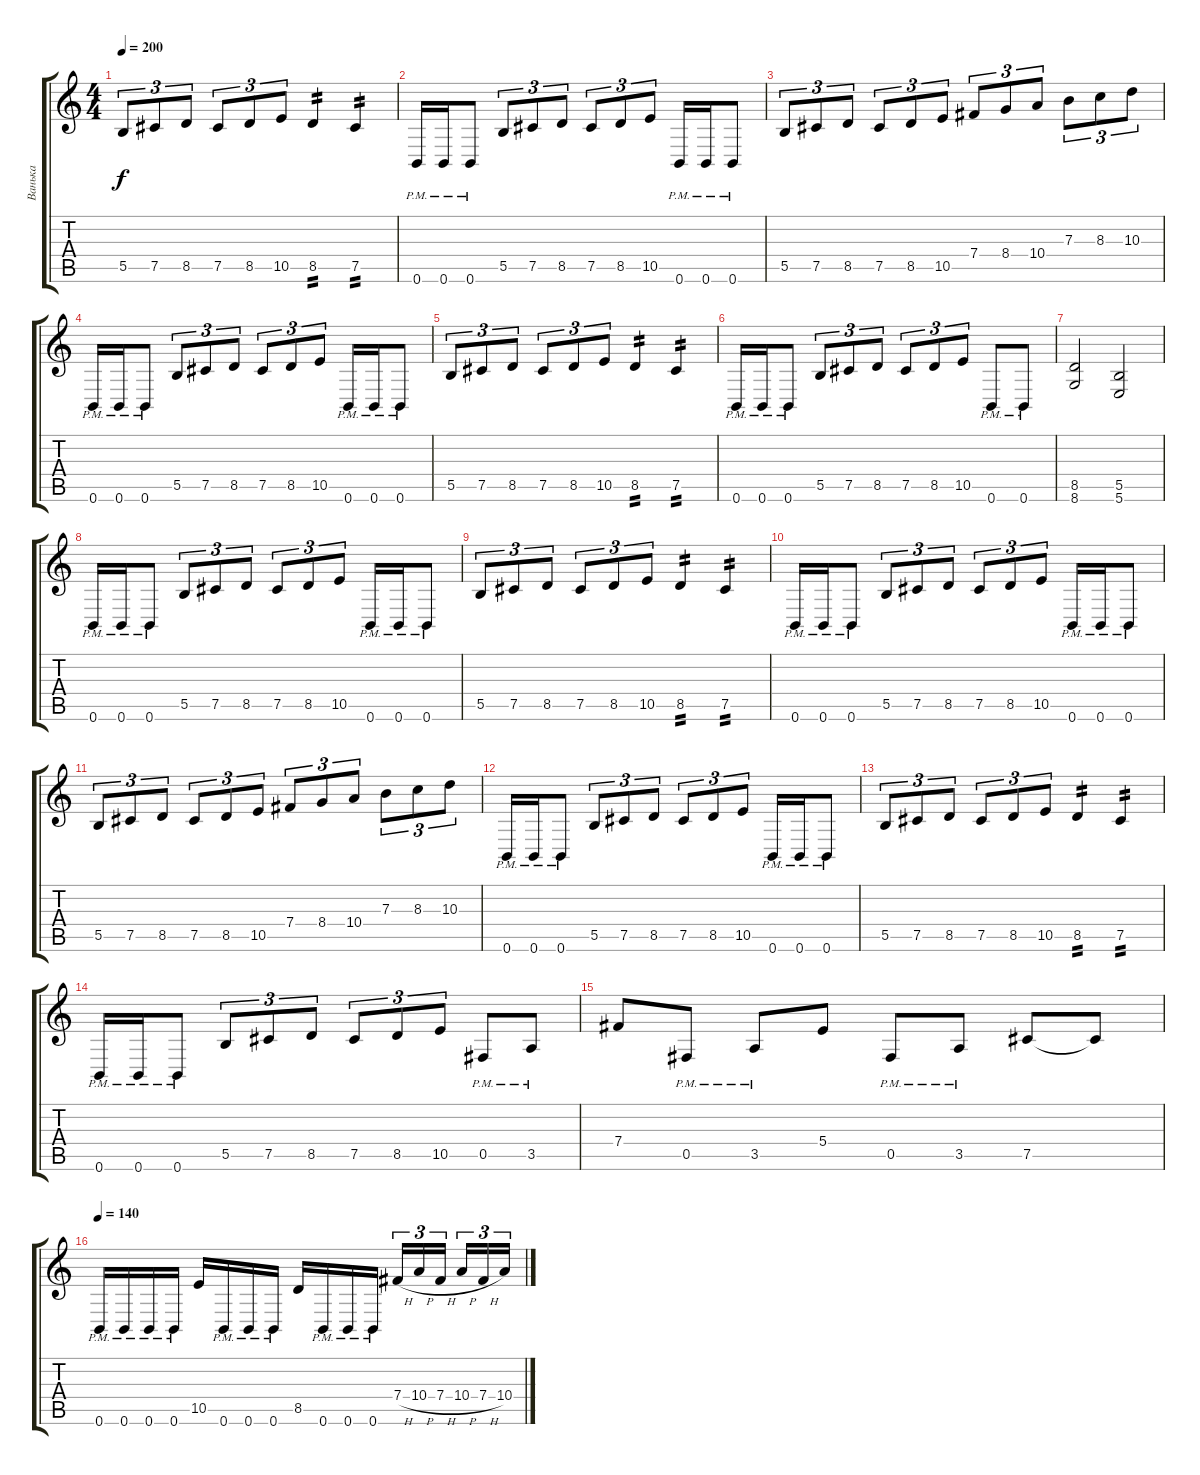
\track ("Ванька" "Ванька") {instrument distortionguitar}
\staff {score tabs}
\tuning (Db4 Ab3 E3 B2 Gb2 B1) {hide}
\ts (4 4)
\tempo 200
\clef g2
\ks c
5.5.8{tu (3 2) dy f} 7.5.8{tu (3 2)} 8.5.8{tu (3 2)} 7.5.8{tu (3 2)} 8.5.8{tu (3 2)} 10.5.8{tu (3 2)} 8.5.4{tp 2} 7.5.4{tp 2} |
0.6{pm}.16 0.6{pm}.16 0.6{pm}.8 5.5.8{tu (3 2)} 7.5.8{tu (3 2)} 8.5.8{tu (3 2)} 7.5.8{tu (3 2)} 8.5.8{tu (3 2)} 10.5.8{tu (3 2)} 0.6{pm}.16 0.6{pm}.16 0.6{pm}.8 |
5.5.8{tu (3 2)} 7.5.8{tu (3 2)} 8.5.8{tu (3 2)} 7.5.8{tu (3 2)} 8.5.8{tu (3 2)} 10.5.8{tu (3 2)} 7.4.8{tu (3 2)} 8.4.8{tu (3 2)} 10.4.8{tu (3 2)} 7.3.8{tu (3 2)} 8.3.8{tu (3 2)} 10.3.8{tu (3 2)} |
0.6{pm}.16 0.6{pm}.16 0.6{pm}.8 5.5.8{tu (3 2)} 7.5.8{tu (3 2)} 8.5.8{tu (3 2)} 7.5.8{tu (3 2)} 8.5.8{tu (3 2)} 10.5.8{tu (3 2)} 0.6{pm}.16 0.6{pm}.16 0.6{pm}.8 |
5.5.8{tu (3 2)} 7.5.8{tu (3 2)} 8.5.8{tu (3 2)} 7.5.8{tu (3 2)} 8.5.8{tu (3 2)} 10.5.8{tu (3 2)} 8.5.4{tp 2} 7.5.4{tp 2} |
0.6{pm}.16 0.6{pm}.16 0.6{pm}.8 5.5.8{tu (3 2)} 7.5.8{tu (3 2)} 8.5.8{tu (3 2)} 7.5.8{tu (3 2)} 8.5.8{tu (3 2)} 10.5.8{tu (3 2)} 0.6{pm}.8 0.6{pm}.8 |
(8.5 8.6).2 (5.5 5.6).2 |
0.6{pm}.16 0.6{pm}.16 0.6{pm}.8 5.5.8{tu (3 2)} 7.5.8{tu (3 2)} 8.5.8{tu (3 2)} 7.5.8{tu (3 2)} 8.5.8{tu (3 2)} 10.5.8{tu (3 2)} 0.6{pm}.16 0.6{pm}.16 0.6{pm}.8 |
5.5.8{tu (3 2)} 7.5.8{tu (3 2)} 8.5.8{tu (3 2)} 7.5.8{tu (3 2)} 8.5.8{tu (3 2)} 10.5.8{tu (3 2)} 8.5.4{tp 2} 7.5.4{tp 2} |
0.6{pm}.16 0.6{pm}.16 0.6{pm}.8 5.5.8{tu (3 2)} 7.5.8{tu (3 2)} 8.5.8{tu (3 2)} 7.5.8{tu (3 2)} 8.5.8{tu (3 2)} 10.5.8{tu (3 2)} 0.6{pm}.16 0.6{pm}.16 0.6{pm}.8 |
5.5.8{tu (3 2)} 7.5.8{tu (3 2)} 8.5.8{tu (3 2)} 7.5.8{tu (3 2)} 8.5.8{tu (3 2)} 10.5.8{tu (3 2)} 7.4.8{tu (3 2)} 8.4.8{tu (3 2)} 10.4.8{tu (3 2)} 7.3.8{tu (3 2)} 8.3.8{tu (3 2)} 10.3.8{tu (3 2)} |
0.6{pm}.16 0.6{pm}.16 0.6{pm}.8 5.5.8{tu (3 2)} 7.5.8{tu (3 2)} 8.5.8{tu (3 2)} 7.5.8{tu (3 2)} 8.5.8{tu (3 2)} 10.5.8{tu (3 2)} 0.6{pm}.16 0.6{pm}.16 0.6{pm}.8 |
5.5.8{tu (3 2)} 7.5.8{tu (3 2)} 8.5.8{tu (3 2)} 7.5.8{tu (3 2)} 8.5.8{tu (3 2)} 10.5.8{tu (3 2)} 8.5.4{tp 2} 7.5.4{tp 2} |
0.6{pm}.16 0.6{pm}.16 0.6{pm}.8 5.5.8{tu (3 2)} 7.5.8{tu (3 2)} 8.5.8{tu (3 2)} 7.5.8{tu (3 2)} 8.5.8{tu (3 2)} 10.5.8{tu (3 2)} 0.5{pm}.8 3.5{pm}.8 |
7.4.8 0.5{pm}.8 3.5{pm}.8 5.4.8 0.5{pm}.8 3.5{pm}.8 7.5.8 7.5{t}.8 |
\tempo 140
0.6{pm}.16 0.6{pm}.16 0.6{pm}.16 0.6{pm}.16 10.5.16 0.6{pm}.16 0.6{pm}.16 0.6{pm}.16 8.5.16 0.6{pm}.16 0.6{pm}.16 0.6{pm}.16 7.4{h}.16{tu (3 2)} 10.4{h}.16{tu (3 2)} 7.4{h}.16{tu (3 2) beam splitsecondary} 10.4{h}.16{tu (3 2)} 7.4{h}.16{tu (3 2)} 10.4.16{tu (3 2)}
